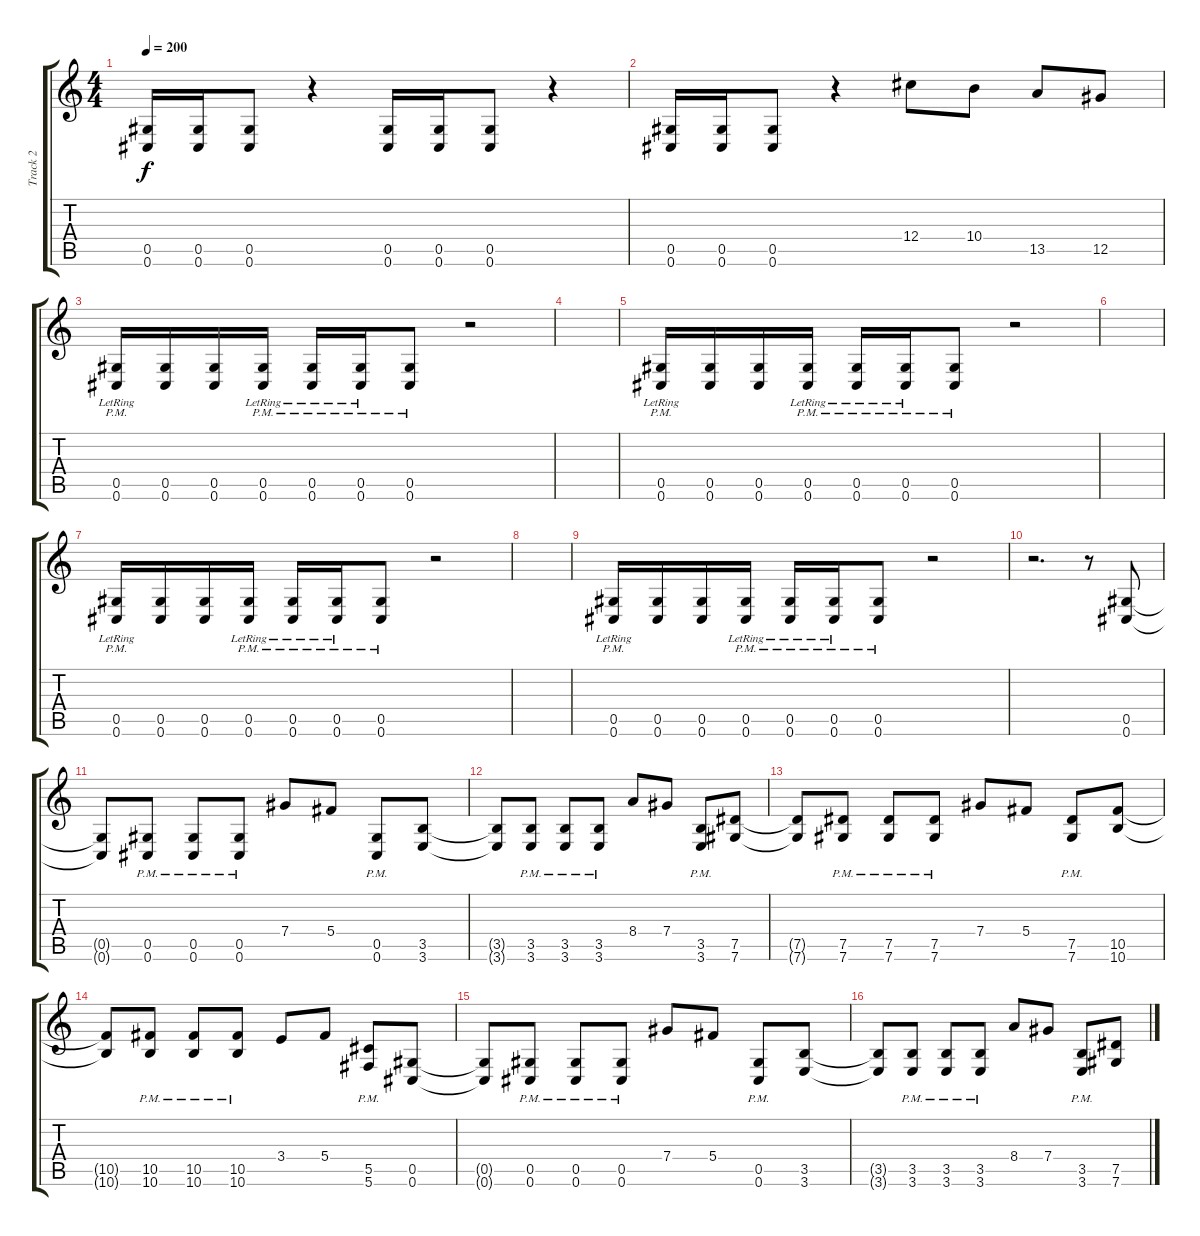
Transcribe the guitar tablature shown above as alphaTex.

\track ("Track 2" "Track 2") {instrument distortionguitar}
\staff {score tabs}
\tuning (Eb4 Bb3 Gb3 Db3 Ab2 Db2) {hide}
\ts (4 4)
\tempo 200
\clef g2
\ks c
(0.5 0.6).16{dy f} (0.5 0.6).16 (0.5 0.6).8 r.4 (0.5 0.6).16 (0.5 0.6).16 (0.5 0.6).8 r.4 |
(0.5 0.6).16 (0.5 0.6).16 (0.5 0.6).8 r.4 12.4.8 10.4.8 13.5.8 12.5.8 |
(0.5{pm lr} 0.6{pm lr}).16 (0.5 0.6).16 (0.5 0.6).16 (0.5{pm lr} 0.6{pm lr}).16 (0.5{pm lr} 0.6{pm lr}).16 (0.5{pm lr} 0.6{pm lr}).16 (0.5{pm} 0.6{pm}).8 r.2 |
|
(0.5{pm lr} 0.6{pm lr}).16 (0.5 0.6).16 (0.5 0.6).16 (0.5{pm lr} 0.6{pm lr}).16 (0.5{pm lr} 0.6{pm lr}).16 (0.5{pm lr} 0.6{pm lr}).16 (0.5{pm} 0.6{pm}).8 r.2 |
|
(0.5{pm lr} 0.6{pm lr}).16 (0.5 0.6).16 (0.5 0.6).16 (0.5{pm lr} 0.6{pm lr}).16 (0.5{pm lr} 0.6{pm lr}).16 (0.5{pm lr} 0.6{pm lr}).16 (0.5{pm} 0.6{pm}).8 r.2 |
|
(0.5{pm lr} 0.6{pm lr}).16 (0.5 0.6).16 (0.5 0.6).16 (0.5{pm lr} 0.6{pm lr}).16 (0.5{pm lr} 0.6{pm lr}).16 (0.5{pm lr} 0.6{pm lr}).16 (0.5{pm} 0.6{pm}).8 r.2 |
r.2{d} r.8 (0.5 0.6).8 |
(0.5{t} 0.6{t}).8 (0.5{pm} 0.6{pm}).8 (0.5{pm} 0.6{pm}).8 (0.5{pm} 0.6{pm}).8 7.4.8 5.4.8 (0.5{pm} 0.6{pm}).8 (3.5 3.6).8 |
(3.5{t} 3.6{t}).8 (3.5{pm} 3.6{pm}).8 (3.5{pm} 3.6{pm}).8 (3.5{pm} 3.6{pm}).8 8.4.8 7.4.8 (3.5{pm} 3.6{pm}).8 (7.5 7.6).8 |
(7.5{t} 7.6{t}).8 (7.5{pm} 7.6{pm}).8 (7.5{pm} 7.6{pm}).8 (7.5{pm} 7.6{pm}).8 7.4.8 5.4.8 (7.5{pm} 7.6{pm}).8 (10.5 10.6).8 |
(10.5{t} 10.6{t}).8 (10.5{pm} 10.6{pm}).8 (10.5{pm} 10.6{pm}).8 (10.5{pm} 10.6{pm}).8 3.4.8 5.4.8 (5.5{pm} 5.6{pm}).8 (0.5 0.6).8 |
(0.5{t} 0.6{t}).8 (0.5{pm} 0.6{pm}).8 (0.5{pm} 0.6{pm}).8 (0.5{pm} 0.6{pm}).8 7.4.8 5.4.8 (0.5{pm} 0.6{pm}).8 (3.5 3.6).8 |
(3.5{t} 3.6{t}).8 (3.5{pm} 3.6{pm}).8 (3.5{pm} 3.6{pm}).8 (3.5{pm} 3.6{pm}).8 8.4.8 7.4.8 (3.5{pm} 3.6{pm}).8 (7.5 7.6).8
